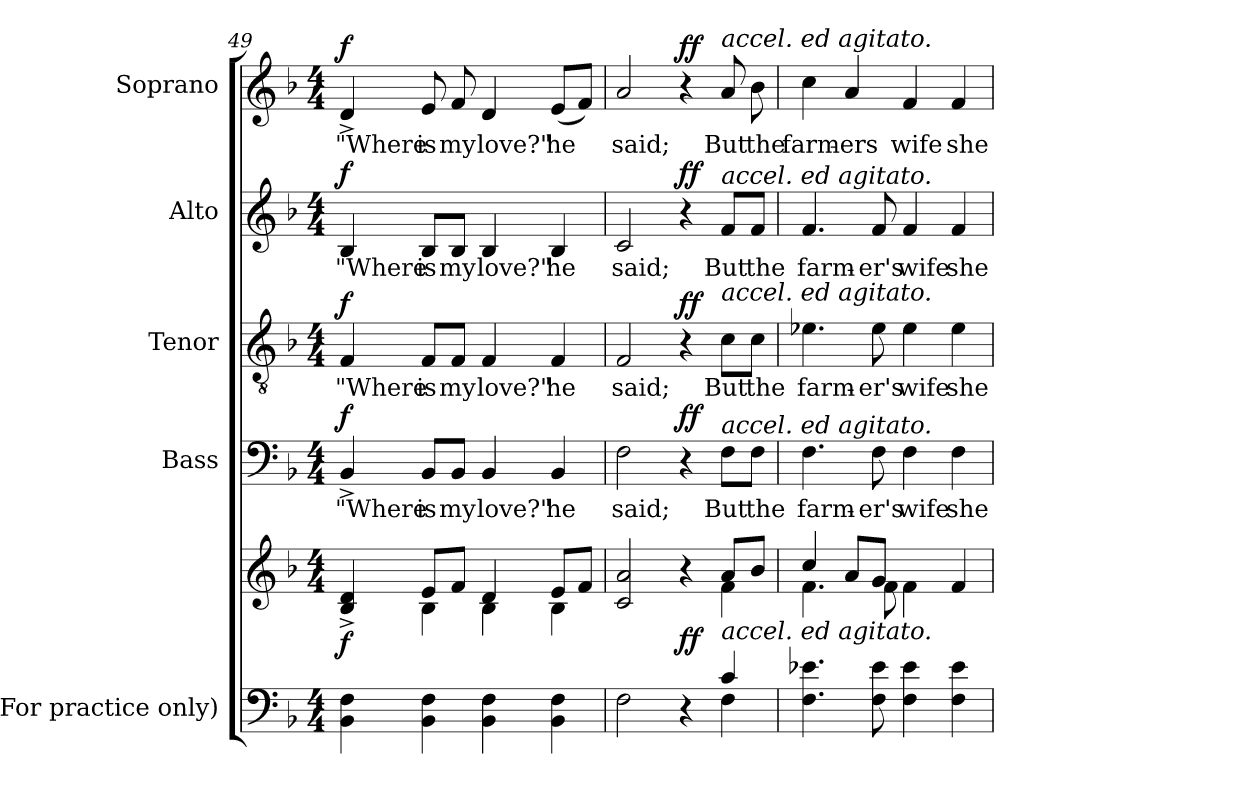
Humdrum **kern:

**kern	**kern	**dynam	**kern	**text	**dynam	**kern	**text	**dynam	**kern	**text	**dynam	**kern	**text	**dynam
*part5	*part5	*part5	*part4	*part4	*part4	*part3	*part3	*part3	*part2	*part2	*part2	*part1	*part1	*part1
*staff6	*staff5	*staff5/6	*staff4	*staff4	*staff4	*staff3	*staff3	*staff3	*staff2	*staff2	*staff2	*staff1	*staff1	*staff1
*I"(For  practice only)	*	*	*I"Bass	*	*	*I"Tenor	*	*	*I"Alto	*	*	*I"Soprano	*	*
*	*	*	*I'B.	*	*	*I'T.	*	*	*I'A.	*	*	*I'S.	*	*
!!LO:LB:g=z
*clefF4	*clefG2	*	*clefF4	*	*	*clefGv2	*	*	*clefG2	*	*	*clefG2	*	*
*	*	*	*	*	*	*ITrd7c12	*	*	*	*	*	*	*	*
*k[b-]	*k[b-]	*	*k[b-]	*	*	*k[b-]	*	*	*k[b-]	*	*	*k[b-]	*	*
*F:	*F:	*	*F:	*	*	*F:	*	*	*F:	*	*	*F:	*	*
*M4/4	*M4/4	*	*M4/4	*	*	*M4/4	*	*	*M4/4	*	*	*M4/4	*	*
=49	=49	=49	=49	=49	=49	=49	=49	=49	=49	=49	=49	=49	=49	=49
*	*^	*	*	*	*	*	*	*	*	*	*	*	*	*
!	!	!	!	!	!LO:LY:b:color=#000000	!	!	!	!	!	!	!	!	!	!
!	!	!	!	!	!	!	!	!LO:LY:b:color=#000000	!	!	!	!	!	!	!
!	!	!	!	!	!	!	!	!	!	!	!LO:LY:b:color=#000000	!	!	!	!
!	!	!	!	!	!	!	!	!	!	!	!	!	!	!LO:LY:b:color=#000000	!
4BB-i\ 4Fi	4B-i/^ 4di^	4ryy	f	4BB-^i/	"Where	f	4FFi/	"Where	f	4B-i/	"Where	f	4d^i/	"Where	f
!	!	!	!	!	!LO:LY:b:color=#000000	!	!	!	!	!	!	!	!	!	!
!	!	!	!	!	!	!	!	!LO:LY:b:color=#000000	!	!	!	!	!	!	!
!	!	!	!	!	!	!	!	!	!	!	!LO:LY:b:color=#000000	!	!	!	!
!	!	!	!	!	!	!	!	!	!	!	!	!	!	!LO:LY:b:color=#000000	!
4BB-i\ 4Fi	8ei/L	4B-i\	.	8BB-i/L	is	.	8FFi/L	is	.	8B-i/L	is	.	8ei/	is	.
!	!	!	!	!	!LO:LY:b:color=#000000	!	!	!	!	!	!	!	!	!	!
!	!	!	!	!	!	!	!	!LO:LY:b:color=#000000	!	!	!	!	!	!	!
!	!	!	!	!	!	!	!	!	!	!	!LO:LY:b:color=#000000	!	!	!	!
!	!	!	!	!	!	!	!	!	!	!	!	!	!	!LO:LY:b:color=#000000	!
.	8fi/J	.	.	8BB-i/J	my	.	8FFi/J	my	.	8B-i/J	my	.	8fi/	my	.
!	!	!	!	!	!LO:LY:b:color=#000000	!	!	!	!	!	!	!	!	!	!
!	!	!	!	!	!	!	!	!LO:LY:b:color=#000000	!	!	!	!	!	!	!
!	!	!	!	!	!	!	!	!	!	!	!LO:LY:b:color=#000000	!	!	!	!
!	!	!	!	!	!	!	!	!	!	!	!	!	!	!LO:LY:b:color=#000000	!
4BB-i\ 4Fi	4di/	4B-i\	.	4BB-i/	love?"	.	4FFi/	love?"	.	4B-i/	love?"	.	4di/	love?"	.
!	!	!	!	!	!LO:LY:b:color=#000000	!	!	!	!	!	!	!	!	!	!
!	!	!	!	!	!	!	!	!LO:LY:b:color=#000000	!	!	!	!	!	!	!
!	!	!	!	!	!	!	!	!	!	!	!LO:LY:b:color=#000000	!	!	!	!
!	!	!	!	!	!	!	!	!	!	!	!	!	!	!LO:LY:b:color=#000000	!
4BB-i\ 4Fi	8ei/L	4B-i\	.	4BB-i/	he	.	4FFi/	he	.	4B-i/	he	.	(8ei/L	he	.
.	8fi/J	.	.	.	.	.	.	.	.	.	.	.	8fi/J)	.	.
=50	=50	=50	=50	=50	=50	=50	=50	=50	=50	=50	=50	=50	=50	=50	=50
*^	*	*	*	*	*	*	*	*	*	*	*	*	*	*	*
!	!	!	!	!	!	!LO:LY:b:color=#000000	!	!	!	!	!	!	!	!	!	!
!	!	!	!	!	!	!	!	!	!LO:LY:b:color=#000000	!	!	!	!	!	!	!
!	!	!	!	!	!	!	!	!	!	!	!	!LO:LY:b:color=#000000	!	!	!	!
!	!	!	!	!	!	!	!	!	!	!	!	!	!	!	!LO:LY:b:color=#000000	!
2Fi\	2.ryy	2ci/ 2ai	2.ryy	.	2Fi\	said;	.	2FFi/	said;	.	2ci/	said;	.	2ai/	said;	.
4r	.	4r	.	ff	4r	.	ff	4r	.	ff	4r	.	ff	4r	.	ff
!	!	!	!	!	!	!LO:LY:b:color=#000000	!	!	!	!	!	!	!	!	!	!
!	!	!	!	!	!	!	!	!	!LO:LY:b:color=#000000	!	!	!	!	!	!	!
!	!	!	!	!	!	!	!	!	!	!	!	!LO:LY:b:color=#000000	!	!	!	!
!	!	!	!	!	!	!	!	!	!	!	!	!	!	!LO:TX:a:i:t=accel. ed agitato.	!	!
!	!	!	!	!	!	!	!	!	!	!	!LO:TX:a:i:t=accel. ed agitato.	!	!	!	!	!
!	!	!	!	!	!	!	!	!LO:TX:a:i:t=accel. ed agitato.	!	!	!	!	!	!	!	!
!	!	!	!	!	!LO:TX:a:i:t=accel. ed agitato.	!	!	!	!	!	!	!	!	!	!	!
!LO:TX:a:i:t=accel. ed agitato.	!	!	!	!	!	!	!	!	!	!	!	!	!	!	!	!
!	!	!	!	!	!	!	!	!	!	!	!	!	!	!	!LO:LY:b:color=#000000	!
4ci/	4Fi\	8ai/L	4fi\	.	8Fi\L	But	.	8Ci\L	But	.	8fi/L	But	.	8ai/	But	.
!	!	!	!	!	!	!LO:LY:b:color=#000000	!	!	!	!	!	!	!	!	!	!
!	!	!	!	!	!	!	!	!	!LO:LY:b:color=#000000	!	!	!	!	!	!	!
!	!	!	!	!	!	!	!	!	!	!	!	!LO:LY:b:color=#000000	!	!	!	!
!	!	!	!	!	!	!	!	!	!	!	!	!	!	!	!LO:LY:b:color=#000000	!
.	.	8b-i/J	.	.	8Fi\J	the	.	8Ci\J	the	.	8fi/J	the	.	8b-i\	the	.
*v	*v	*	*	*	*	*	*	*	*	*	*	*	*	*	*	*
=51	=51	=51	=51	=51	=51	=51	=51	=51	=51	=51	=51	=51	=51	=51	=51
!	!	!	!	!	!LO:LY:b:color=#000000	!	!	!	!	!	!	!	!	!	!
!	!	!	!	!	!	!	!	!LO:LY:b:color=#000000	!	!	!	!	!	!	!
!	!	!	!	!	!	!	!	!	!	!	!LO:LY:b:color=#000000	!	!	!	!
!	!	!	!	!	!	!	!	!	!	!	!	!	!	!LO:LY:b:color=#000000	!
4.Fi\ 4.e-Xi	4cci/	4.fi\	.	4.Fi\	farm-	.	4.E-Xi\	farm-	.	4.fi/	farm-	.	4cci\	farm-	.
!	!	!	!	!	!	!	!	!	!	!	!	!	!	!LO:LY:b:color=#000000	!
.	8ai/L	.	.	.	.	.	.	.	.	.	.	.	4ai/	-ers	.
!	!	!	!	!	!LO:LY:b:color=#000000	!	!	!	!	!	!	!	!	!	!
!	!	!	!	!	!	!	!	!LO:LY:b:color=#000000	!	!	!	!	!	!	!
!	!	!	!	!	!	!	!	!	!	!	!LO:LY:b:color=#000000	!	!	!	!
8Fi\ 8e-i	8gi/J	8fi\	.	8Fi\	-er's	.	8E-i\	-er's	.	8fi/	-er's	.	.	.	.
!	!	!	!	!	!LO:LY:b:color=#000000	!	!	!	!	!	!	!	!	!	!
!	!	!	!	!	!	!	!	!LO:LY:b:color=#000000	!	!	!	!	!	!	!
!	!	!	!	!	!	!	!	!	!	!	!LO:LY:b:color=#000000	!	!	!	!
!	!	!	!	!	!	!	!	!	!	!	!	!	!	!LO:LY:b:color=#000000	!
4Fi\ 4e-i	4fi\	2ryy	.	4Fi\	wife	.	4E-i\	wife	.	4fi/	wife	.	4fi/	wife	.
!	!	!	!	!	!LO:LY:b:color=#000000	!	!	!	!	!	!	!	!	!	!
!	!	!	!	!	!	!	!	!LO:LY:b:color=#000000	!	!	!	!	!	!	!
!	!	!	!	!	!	!	!	!	!	!	!LO:LY:b:color=#000000	!	!	!	!
!	!	!	!	!	!	!	!	!	!	!	!	!	!	!LO:LY:b:color=#000000	!
4Fi\ 4e-i	4fi/	.	.	4Fi\	she	.	4E-i\	she	.	4fi/	she	.	4fi/	she	.
*	*v	*v	*	*	*	*	*	*	*	*	*	*	*	*	*
=	=	=	=	=	=	=	=	=	=	=	=	=	=	=
*-	*-	*-	*-	*-	*-	*-	*-	*-	*-	*-	*-	*-	*-	*-
